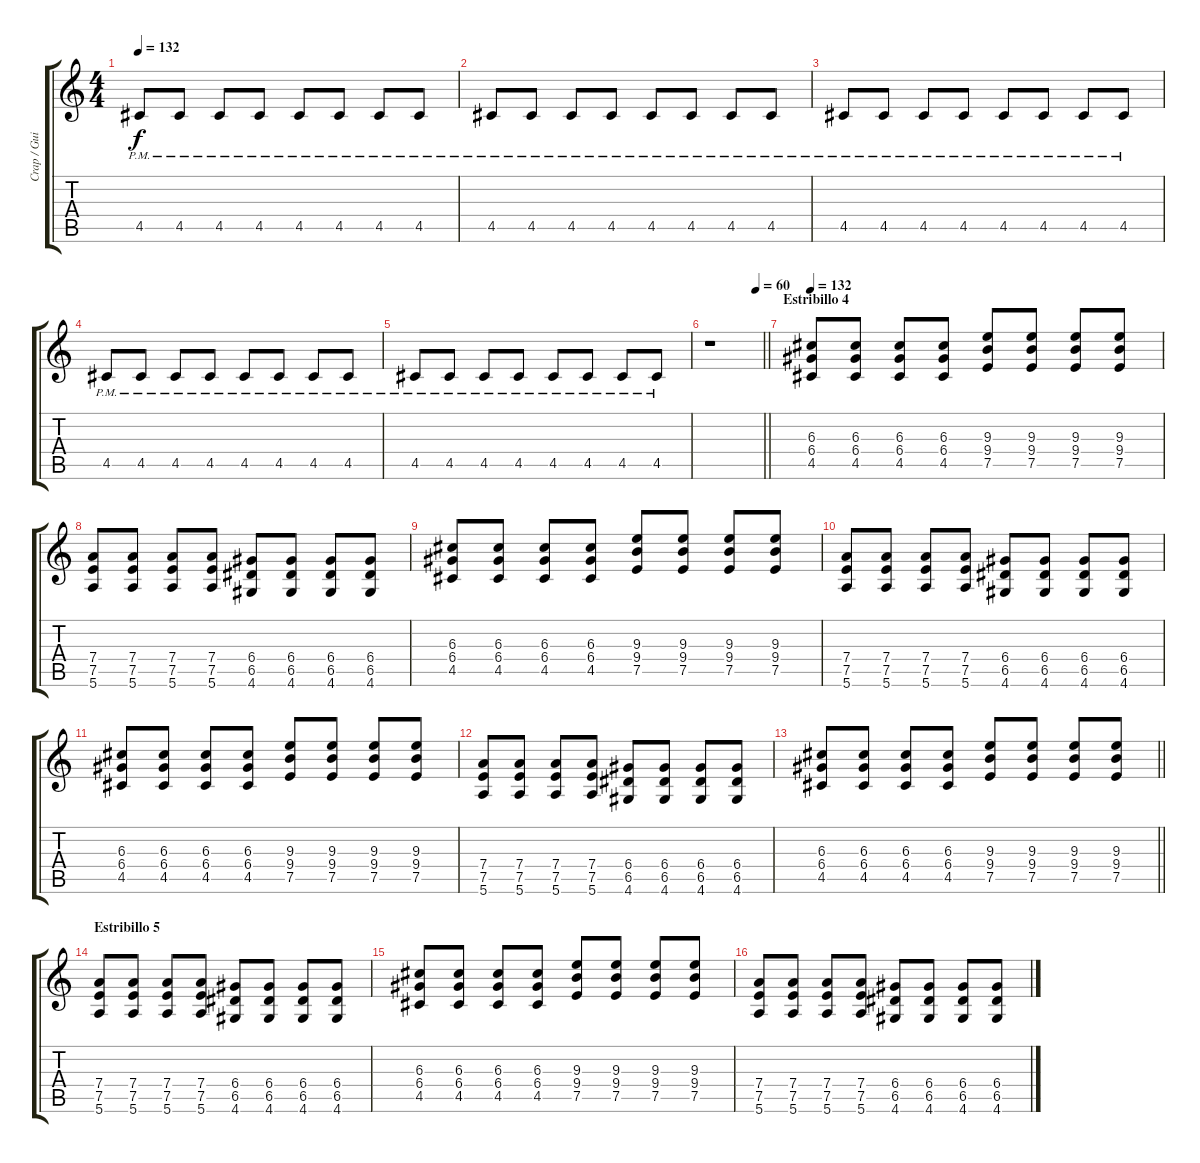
\track ("Crap / Guitarra ritmica" "Crap / Gui") {instrument overdrivenguitar}
\staff {score tabs}
\tuning (E4 B3 G3 D3 A2 E2) {hide}
\ts (4 4)
\tempo 132
\clef g2
\ks c
4.5{pm}.8{dy f} 4.5{pm}.8 4.5{pm}.8 4.5{pm}.8 4.5{pm}.8 4.5{pm}.8 4.5{pm}.8 4.5{pm}.8 |
4.5{pm}.8 4.5{pm}.8 4.5{pm}.8 4.5{pm}.8 4.5{pm}.8 4.5{pm}.8 4.5{pm}.8 4.5{pm}.8 |
4.5{pm}.8 4.5{pm}.8 4.5{pm}.8 4.5{pm}.8 4.5{pm}.8 4.5{pm}.8 4.5{pm}.8 4.5{pm}.8 |
4.5{pm}.8 4.5{pm}.8 4.5{pm}.8 4.5{pm}.8 4.5{pm}.8 4.5{pm}.8 4.5{pm}.8 4.5{pm}.8 |
4.5{pm}.8 4.5{pm}.8 4.5{pm}.8 4.5{pm}.8 4.5{pm}.8 4.5{pm}.8 4.5{pm}.8 4.5{pm}.8 |
\tempo (60 0.875)
\barLineRight lightlight
r.1 |
\section ("" "Estribillo 4")
\tempo 132
(6.3 6.4 4.5).8 (6.3 6.4 4.5).8 (6.3 6.4 4.5).8 (6.3 6.4 4.5).8 (9.3 9.4 7.5).8 (9.3 9.4 7.5).8 (9.3 9.4 7.5).8 (9.3 9.4 7.5).8 |
(7.4 7.5 5.6).8 (7.4 7.5 5.6).8 (7.4 7.5 5.6).8 (7.4 7.5 5.6).8 (6.4 6.5 4.6).8 (6.4 6.5 4.6).8 (6.4 6.5 4.6).8 (6.4 6.5 4.6).8 |
(6.3 6.4 4.5).8 (6.3 6.4 4.5).8 (6.3 6.4 4.5).8 (6.3 6.4 4.5).8 (9.3 9.4 7.5).8 (9.3 9.4 7.5).8 (9.3 9.4 7.5).8 (9.3 9.4 7.5).8 |
(7.4 7.5 5.6).8 (7.4 7.5 5.6).8 (7.4 7.5 5.6).8 (7.4 7.5 5.6).8 (6.4 6.5 4.6).8 (6.4 6.5 4.6).8 (6.4 6.5 4.6).8 (6.4 6.5 4.6).8 |
(6.3 6.4 4.5).8 (6.3 6.4 4.5).8 (6.3 6.4 4.5).8 (6.3 6.4 4.5).8 (9.3 9.4 7.5).8 (9.3 9.4 7.5).8 (9.3 9.4 7.5).8 (9.3 9.4 7.5).8 |
(7.4 7.5 5.6).8 (7.4 7.5 5.6).8 (7.4 7.5 5.6).8 (7.4 7.5 5.6).8 (6.4 6.5 4.6).8 (6.4 6.5 4.6).8 (6.4 6.5 4.6).8 (6.4 6.5 4.6).8 |
\barLineRight lightlight
(6.3 6.4 4.5).8 (6.3 6.4 4.5).8 (6.3 6.4 4.5).8 (6.3 6.4 4.5).8 (9.3 9.4 7.5).8 (9.3 9.4 7.5).8 (9.3 9.4 7.5).8 (9.3 9.4 7.5).8 |
\section ("" "Estribillo 5")
(7.4 7.5 5.6).8 (7.4 7.5 5.6).8 (7.4 7.5 5.6).8 (7.4 7.5 5.6).8 (6.4 6.5 4.6).8 (6.4 6.5 4.6).8 (6.4 6.5 4.6).8 (6.4 6.5 4.6).8 |
(6.3 6.4 4.5).8 (6.3 6.4 4.5).8 (6.3 6.4 4.5).8 (6.3 6.4 4.5).8 (9.3 9.4 7.5).8 (9.3 9.4 7.5).8 (9.3 9.4 7.5).8 (9.3 9.4 7.5).8 |
(7.4 7.5 5.6).8 (7.4 7.5 5.6).8 (7.4 7.5 5.6).8 (7.4 7.5 5.6).8 (6.4 6.5 4.6).8 (6.4 6.5 4.6).8 (6.4 6.5 4.6).8 (6.4 6.5 4.6).8
